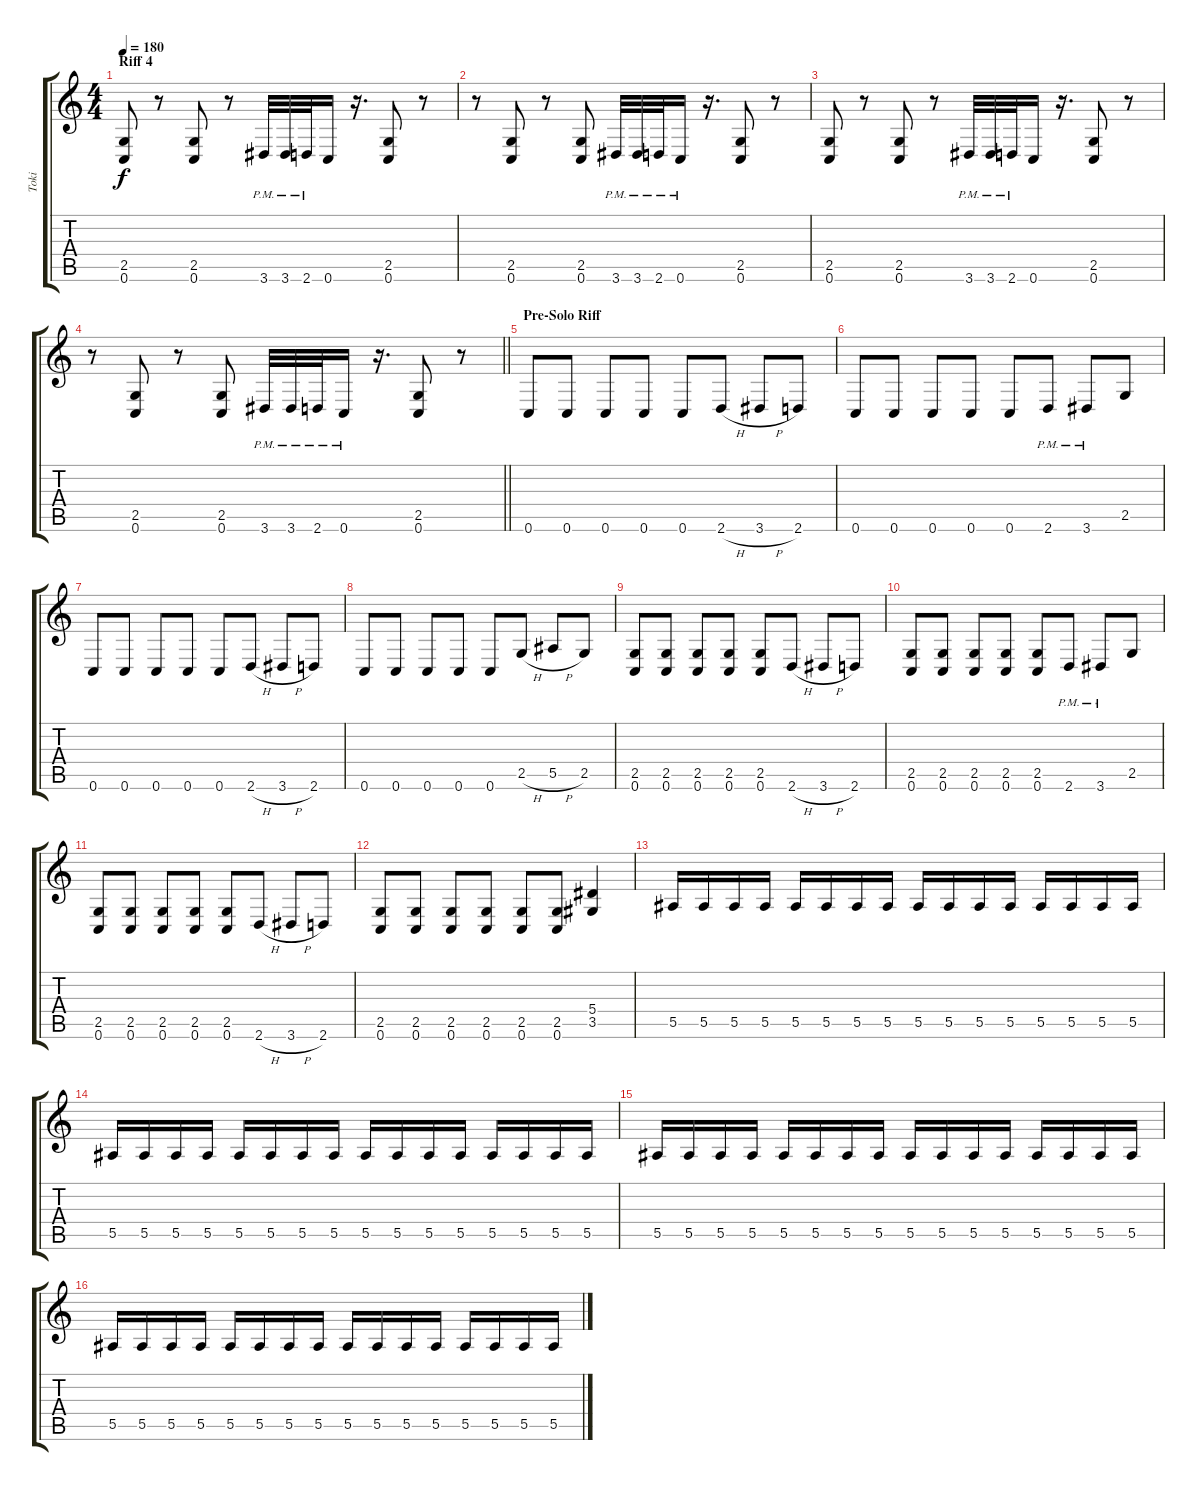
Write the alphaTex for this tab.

\track ("Toki" "Toki") {instrument distortionguitar}
\staff {score tabs}
\tuning (C4 G3 Eb3 Bb2 F2 C2) {hide}
\ts (4 4)
\section ("" "Riff 4")
\tempo 180
\clef g2
\ks c
(2.5 0.6).8{dy f} r.8 (2.5 0.6).8 r.8 3.6{pm}.32 3.6{pm}.32 2.6{pm}.32 0.6.16 r.16{d} (2.5 0.6).8 r.8 |
r.8 (2.5 0.6).8 r.8 (2.5 0.6).8 3.6{pm}.32 3.6{pm}.32 2.6{pm}.32 0.6{pm}.16 r.16{d} (2.5 0.6).8 r.8 |
(2.5 0.6).8 r.8 (2.5 0.6).8 r.8 3.6{pm}.32 3.6{pm}.32 2.6{pm}.32 0.6.16 r.16{d} (2.5 0.6).8 r.8 |
\barLineRight lightlight
r.8 (2.5 0.6).8 r.8 (2.5 0.6).8 3.6{pm}.32 3.6{pm}.32 2.6{pm}.32 0.6{pm}.16 r.16{d} (2.5 0.6).8 r.8 |
\section ("" "Pre-Solo Riff")
0.6.8 0.6.8 0.6.8 0.6.8 0.6.8 2.6{h}.8 3.6{h}.8 2.6.8 |
0.6.8 0.6.8 0.6.8 0.6.8 0.6.8 2.6{pm}.8 3.6{pm}.8 2.5.8 |
0.6.8 0.6.8 0.6.8 0.6.8 0.6.8 2.6{h}.8 3.6{h}.8 2.6.8 |
0.6.8 0.6.8 0.6.8 0.6.8 0.6.8 2.5{h}.8 5.5{h}.8 2.5.8 |
(2.5 0.6).8 (2.5 0.6).8 (2.5 0.6).8 (2.5 0.6).8 (2.5 0.6).8 2.6{h}.8 3.6{h}.8 2.6.8 |
(2.5 0.6).8 (2.5 0.6).8 (2.5 0.6).8 (2.5 0.6).8 (2.5 0.6).8 2.6{pm}.8 3.6{pm}.8 2.5.8 |
(2.5 0.6).8 (2.5 0.6).8 (2.5 0.6).8 (2.5 0.6).8 (2.5 0.6).8 2.6{h}.8 3.6{h}.8 2.6.8 |
(2.5 0.6).8 (2.5 0.6).8 (2.5 0.6).8 (2.5 0.6).8 (2.5 0.6).8 (2.5 0.6).8 (5.4 3.5).4 |
5.5.16 5.5.16 5.5.16 5.5.16 5.5.16 5.5.16 5.5.16 5.5.16 5.5.16 5.5.16 5.5.16 5.5.16 5.5.16 5.5.16 5.5.16 5.5.16 |
5.5.16 5.5.16 5.5.16 5.5.16 5.5.16 5.5.16 5.5.16 5.5.16 5.5.16 5.5.16 5.5.16 5.5.16 5.5.16 5.5.16 5.5.16 5.5.16 |
5.5.16 5.5.16 5.5.16 5.5.16 5.5.16 5.5.16 5.5.16 5.5.16 5.5.16 5.5.16 5.5.16 5.5.16 5.5.16 5.5.16 5.5.16 5.5.16 |
5.5.16 5.5.16 5.5.16 5.5.16 5.5.16 5.5.16 5.5.16 5.5.16 5.5.16 5.5.16 5.5.16 5.5.16 5.5.16 5.5.16 5.5.16 5.5.16
